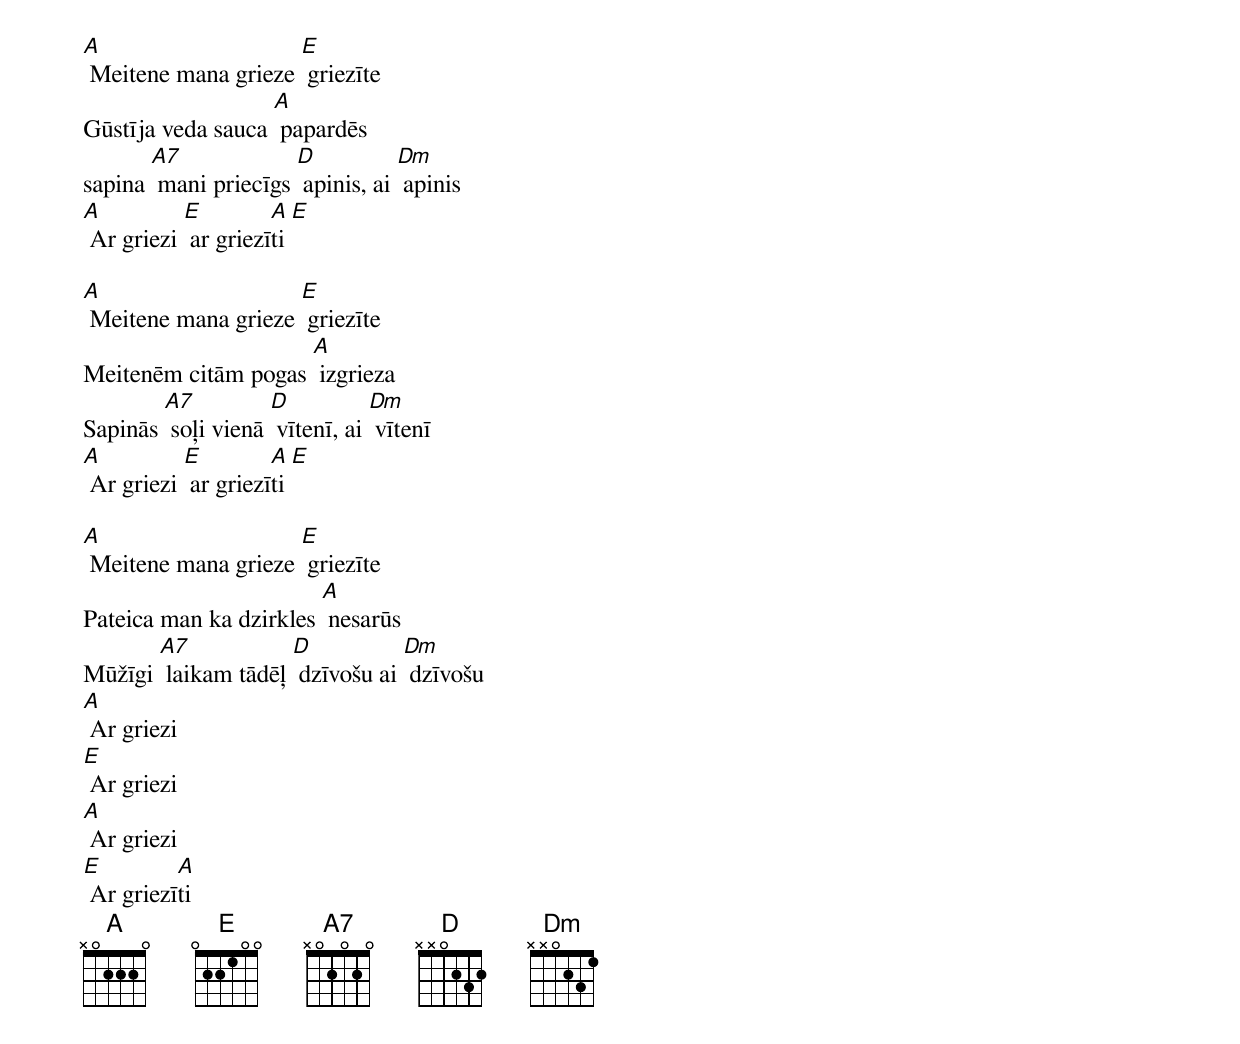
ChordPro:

[A] Meitene mana grieze [E] griezīte
Gūstīja veda sauca [A] papardēs
sapina [A7] mani priecīgs [D] apinis, ai [Dm] apinis
[A] Ar griezi [E] ar griezī[A]ti [E]

[A] Meitene mana grieze [E] griezīte
Meitenēm citām pogas [A] izgrieza
Sapinās [A7] soļi vienā [D] vītenī, ai [Dm] vītenī
[A] Ar griezi [E] ar griezī[A]ti [E]

[A] Meitene mana grieze [E] griezīte
Pateica man ka dzirkles [A] nesarūs
Mūžīgi [A7] laikam tādēļ [D] dzīvošu ai [Dm] dzīvošu
[A] Ar griezi
[E] Ar griezi
[A] Ar griezi
[E] Ar griezī[A]ti
